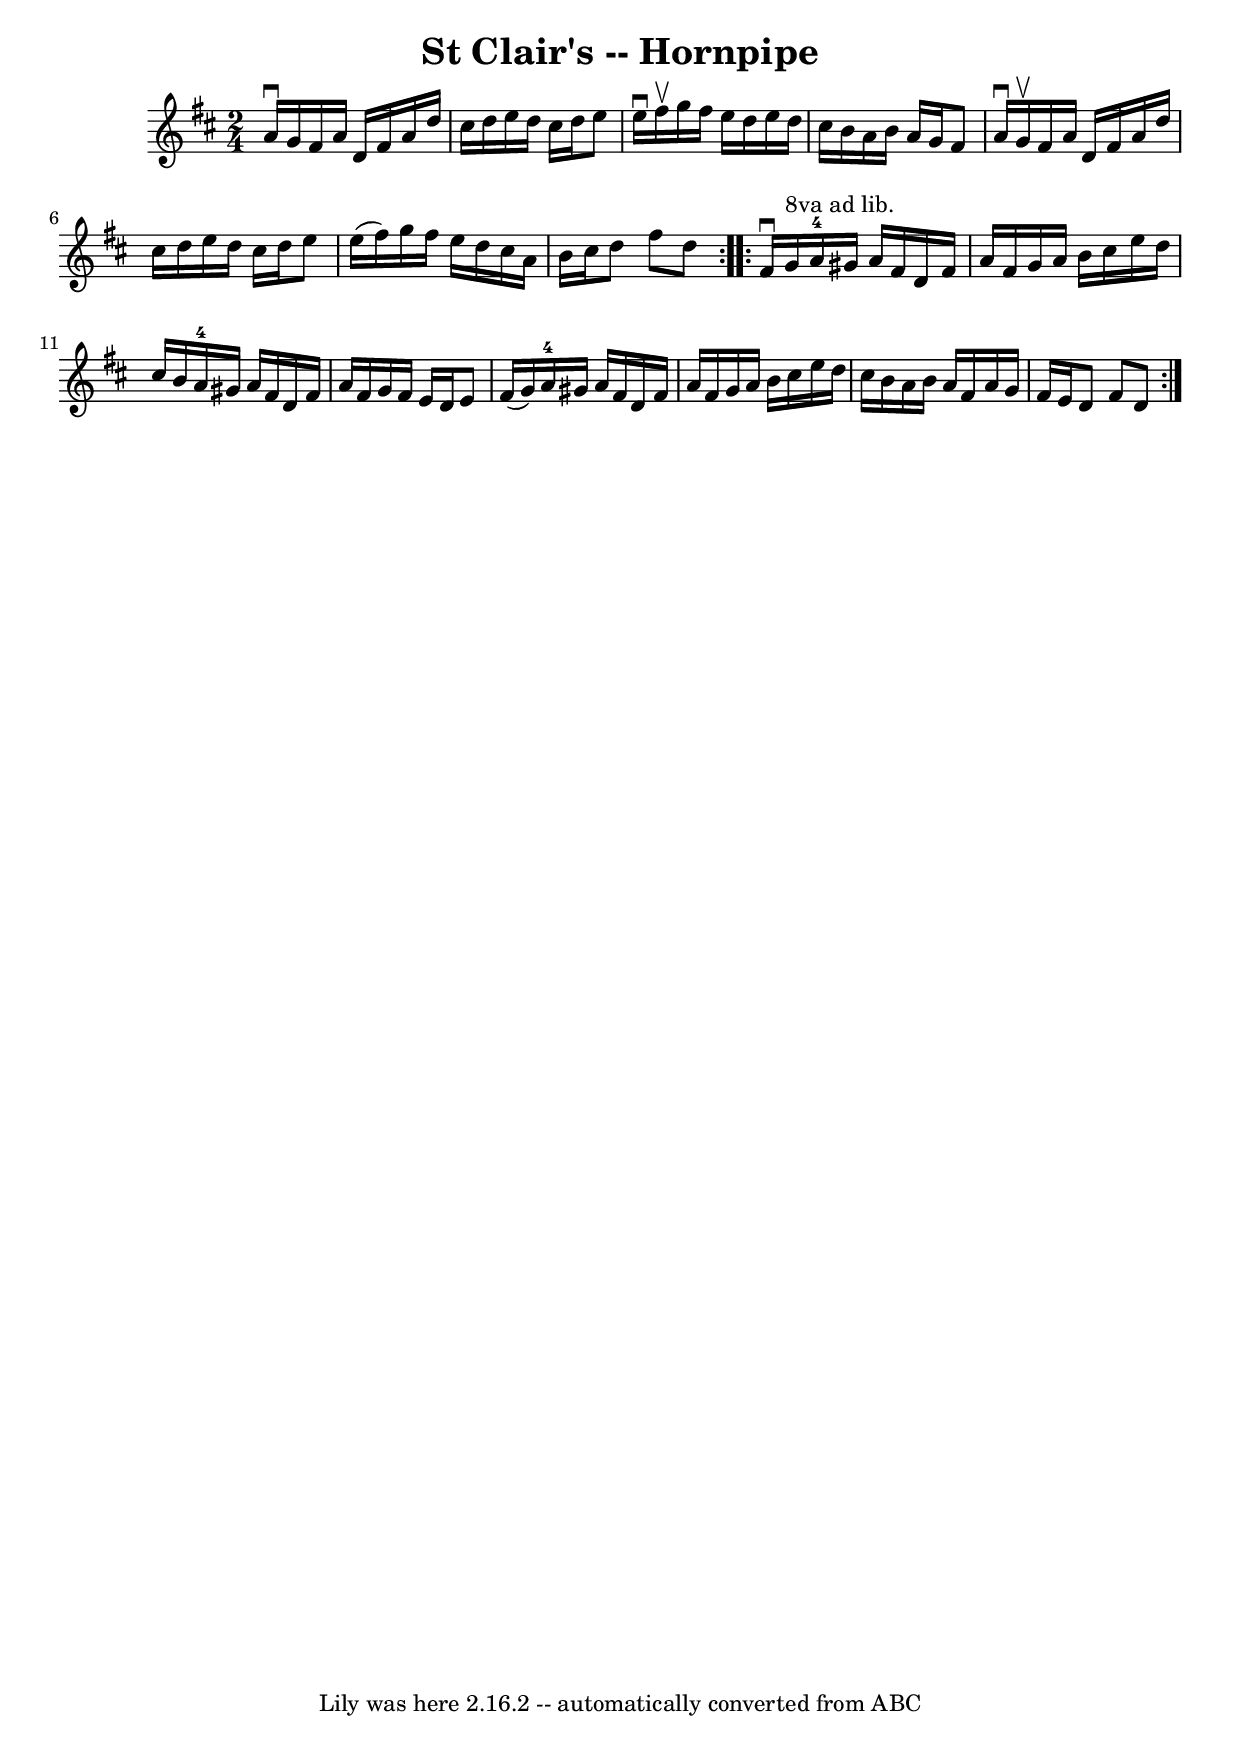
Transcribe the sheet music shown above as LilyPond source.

\version "2.16.2"
\include "Mammoth.ily"
\header {
  %% book = "Cole's 1000 Fiddle Tunes"
  crossRefNumber = "1"
  footnotes = ""
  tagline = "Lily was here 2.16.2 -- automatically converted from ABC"
  title = "St Clair's -- Hornpipe"

}
voicedefault =  {



  \repeat volta 2 {

    \time 2/4 
    \key d \major
    a'16^\downbow g'16  |
    fis'16 a'16    
    d'16 fis'16 a'16 d''16 cis''16 d''16  |
    e''16 d''16  
    cis''16 d''16 e''8 e''16^\downbow fis''16^\upbow |
    
    g''16 fis''16 e''16 d''16 e''16 d''16 cis''16 b'16  
    |
    a'16 b'16 a'16 g'16 fis'8 a'16^\downbow g'16 
    ^\upbow |
    fis'16 a'16 d'16 fis'16 a'16 d''16    
    cis''16 d''16  |
    e''16 d''16 cis''16 d''16 e''8    
    e''16 (fis''16) |
    g''16 fis''16 e''16 d''16 cis''16  
    a'16 b'16 cis''16  |
    d''8 fis''8 d''8  
  }     

  \repeat volta 2 {
    fis'16^\downbow g'16^"8va ad lib." |
    a'16-4 
    gis'16 a'16 fis'16 d'16 fis'16 a'16 fis'16  |
    g'16 
    a'16 b'16 cis''16 e''16 d''16 cis''16 b'16  |
    
    a'16-4 gis'16 a'16 fis'16 d'16 fis'16 a'16 fis'16  
    |
    g'16 fis'16 e'16 d'16 e'8 fis'16 (g'16) 
    |
    a'16-4 gis'16 a'16 fis'16 d'16 fis'16 a'16   
    fis'16  |
    g'16 a'16 b'16 cis''16 e''16 d''16    
    cis''16 b'16  |
    a'16 b'16 a'16 fis'16 a'16 g'16    
    fis'16 e'16  |
    d'8 fis'8 d'8  
  }   

}

\score{
  <<

    \context Staff="default"
    {
      \voicedefault 
      
    }

  >>
  \layout {
    
  }
  \midi {
  }

}
